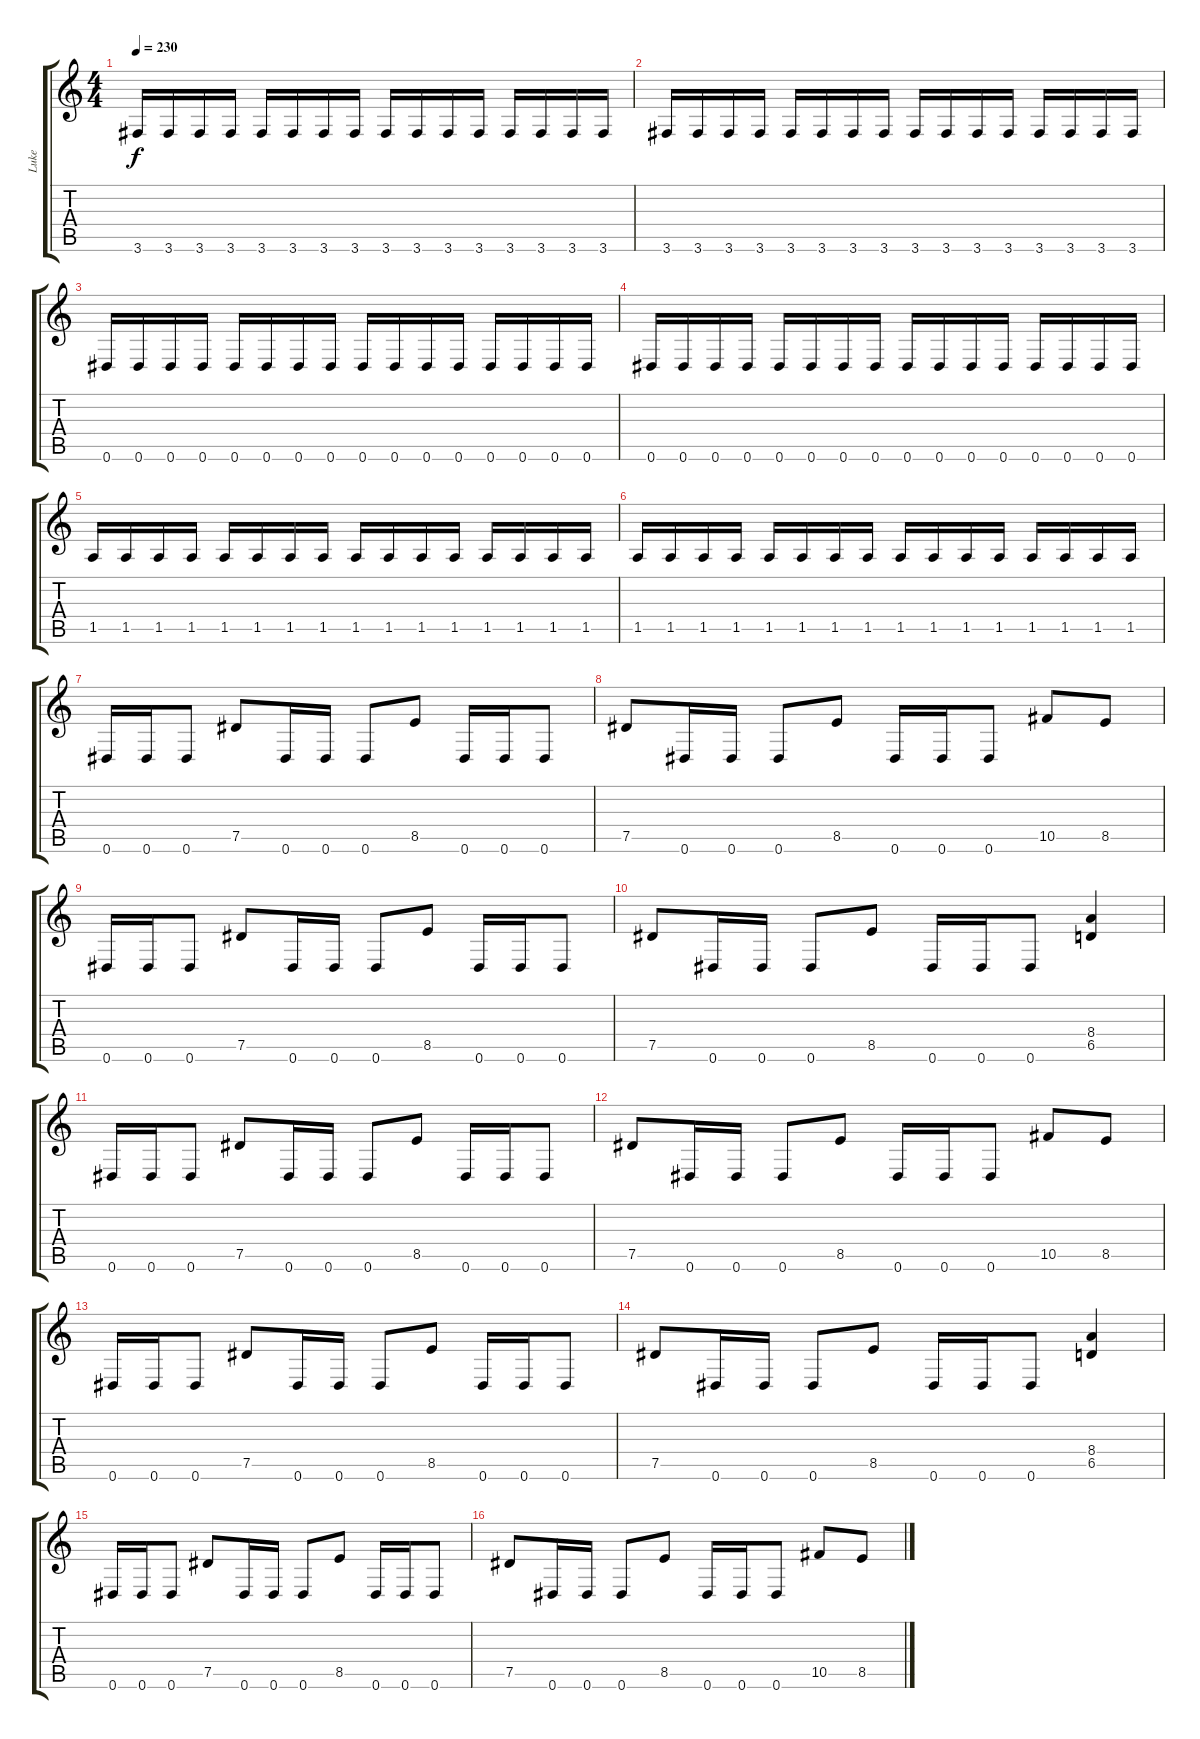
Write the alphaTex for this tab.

\track ("Luke" "Luke") {instrument distortionguitar}
\staff {score tabs}
\tuning (Eb4 Bb3 Gb3 Db3 Ab2 Eb2) {hide}
\ts (4 4)
\tempo 230
\clef g2
\ks c
3.6.16{dy f} 3.6.16 3.6.16 3.6.16 3.6.16 3.6.16 3.6.16 3.6.16 3.6.16 3.6.16 3.6.16 3.6.16 3.6.16 3.6.16 3.6.16 3.6.16 |
3.6.16 3.6.16 3.6.16 3.6.16 3.6.16 3.6.16 3.6.16 3.6.16 3.6.16 3.6.16 3.6.16 3.6.16 3.6.16 3.6.16 3.6.16 3.6.16 |
0.6.16 0.6.16 0.6.16 0.6.16 0.6.16 0.6.16 0.6.16 0.6.16 0.6.16 0.6.16 0.6.16 0.6.16 0.6.16 0.6.16 0.6.16 0.6.16 |
0.6.16 0.6.16 0.6.16 0.6.16 0.6.16 0.6.16 0.6.16 0.6.16 0.6.16 0.6.16 0.6.16 0.6.16 0.6.16 0.6.16 0.6.16 0.6.16 |
1.5.16 1.5.16 1.5.16 1.5.16 1.5.16 1.5.16 1.5.16 1.5.16 1.5.16 1.5.16 1.5.16 1.5.16 1.5.16 1.5.16 1.5.16 1.5.16 |
1.5.16 1.5.16 1.5.16 1.5.16 1.5.16 1.5.16 1.5.16 1.5.16 1.5.16 1.5.16 1.5.16 1.5.16 1.5.16 1.5.16 1.5.16 1.5.16 |
0.6.16 0.6.16 0.6.8 7.5.8 0.6.16 0.6.16 0.6.8 8.5.8 0.6.16 0.6.16 0.6.8 |
7.5.8 0.6.16 0.6.16 0.6.8 8.5.8 0.6.16 0.6.16 0.6.8 10.5.8 8.5.8 |
0.6.16 0.6.16 0.6.8 7.5.8 0.6.16 0.6.16 0.6.8 8.5.8 0.6.16 0.6.16 0.6.8 |
7.5.8 0.6.16 0.6.16 0.6.8 8.5.8 0.6.16 0.6.16 0.6.8 (8.4 6.5).4 |
0.6.16 0.6.16 0.6.8 7.5.8 0.6.16 0.6.16 0.6.8 8.5.8 0.6.16 0.6.16 0.6.8 |
7.5.8 0.6.16 0.6.16 0.6.8 8.5.8 0.6.16 0.6.16 0.6.8 10.5.8 8.5.8 |
0.6.16 0.6.16 0.6.8 7.5.8 0.6.16 0.6.16 0.6.8 8.5.8 0.6.16 0.6.16 0.6.8 |
7.5.8 0.6.16 0.6.16 0.6.8 8.5.8 0.6.16 0.6.16 0.6.8 (8.4 6.5).4 |
0.6.16 0.6.16 0.6.8 7.5.8 0.6.16 0.6.16 0.6.8 8.5.8 0.6.16 0.6.16 0.6.8 |
7.5.8 0.6.16 0.6.16 0.6.8 8.5.8 0.6.16 0.6.16 0.6.8 10.5.8 8.5.8
